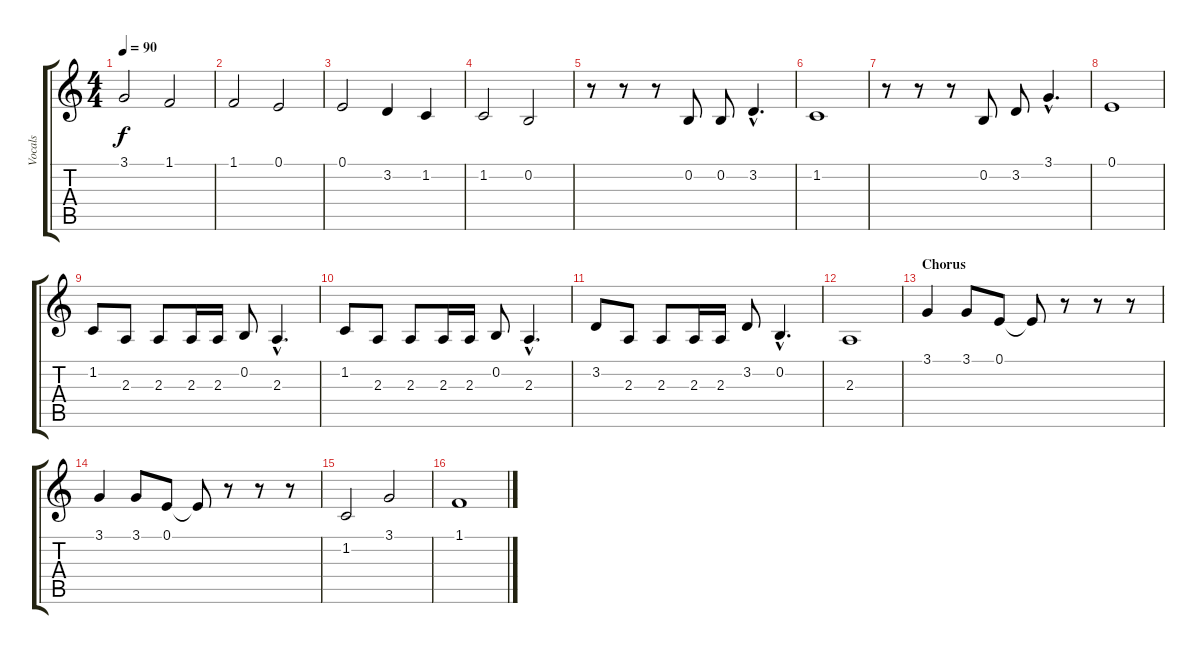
\track ("Vocals" "Vocals") {instrument clarinet}
\staff {score tabs}
\tuning (E4 B3 G3 D3 A2 E2) {hide}
\ts (4 4)
\tempo 90
\clef g2
\ks c
3.1.2{dy f} 1.1.2 |
1.1.2 0.1.2 |
0.1.2 3.2.4 1.2.4 |
1.2.2 0.2.2 |
r.8 r.8 r.8 0.2.8 0.2.8 3.2{hac}.4{d} |
1.2.1 |
r.8 r.8 r.8 0.2.8 3.2.8 3.1{hac}.4{d} |
0.1.1 |
1.2.8 2.3.8 2.3.8 2.3.16 2.3.16 0.2.8 2.3{hac}.4{d} |
1.2.8 2.3.8 2.3.8 2.3.16 2.3.16 0.2.8 2.3{hac}.4{d} |
3.2.8 2.3.8 2.3.8 2.3.16 2.3.16 3.2.8 0.2{hac}.4{d} |
2.3.1 |
\section ("" "Chorus")
3.1.4 3.1.8 0.1.8 0.1{t}.8 r.8 r.8 r.8 |
3.1.4 3.1.8 0.1.8 0.1{t}.8 r.8 r.8 r.8 |
1.2.2 3.1.2 |
1.1.1
